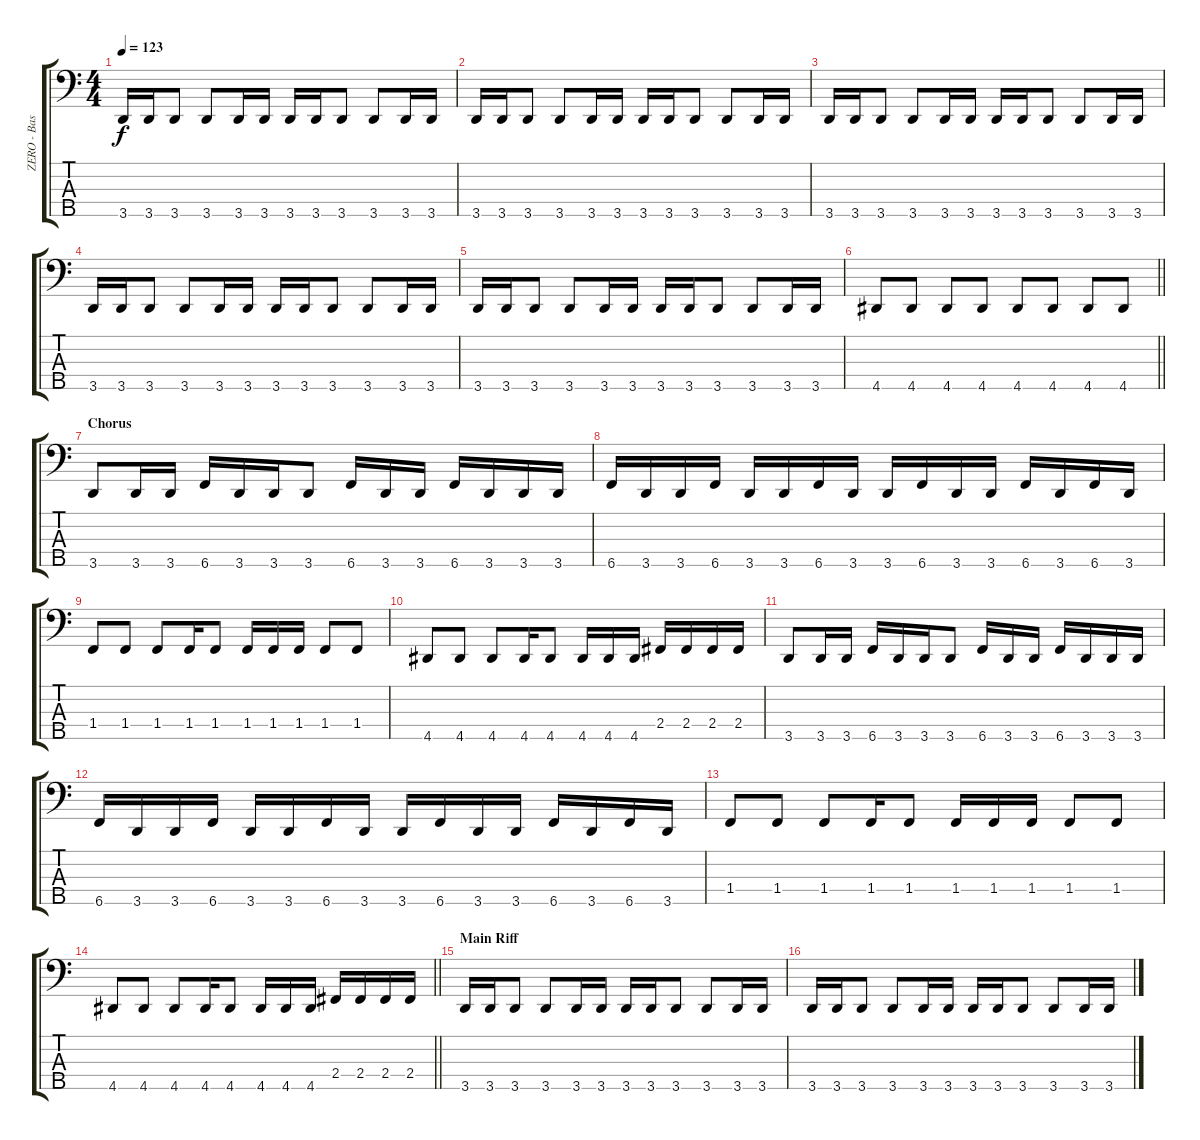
\track ("ZERO - Bass" "ZERO - Bas") {instrument electricbassfinger}
\staff {score tabs}
\tuning (G2 D2 A1 E1 B0) {hide}
\ts (4 4)
\tempo 123
\clef f4
\ks c
3.5.16{dy f} 3.5.16 3.5.8 3.5.8 3.5.16 3.5.16 3.5.16 3.5.16 3.5.8 3.5.8 3.5.16 3.5.16 |
3.5.16 3.5.16 3.5.8 3.5.8 3.5.16 3.5.16 3.5.16 3.5.16 3.5.8 3.5.8 3.5.16 3.5.16 |
3.5.16 3.5.16 3.5.8 3.5.8 3.5.16 3.5.16 3.5.16 3.5.16 3.5.8 3.5.8 3.5.16 3.5.16 |
3.5.16 3.5.16 3.5.8 3.5.8 3.5.16 3.5.16 3.5.16 3.5.16 3.5.8 3.5.8 3.5.16 3.5.16 |
3.5.16 3.5.16 3.5.8 3.5.8 3.5.16 3.5.16 3.5.16 3.5.16 3.5.8 3.5.8 3.5.16 3.5.16 |
\barLineRight lightlight
4.5.8 4.5.8 4.5.8 4.5.8 4.5.8 4.5.8 4.5.8 4.5.8 |
\section ("" "Chorus")
3.5.8 3.5.16 3.5.16 6.5.16 3.5.16 3.5.16 3.5.8 6.5.16 3.5.16 3.5.16 6.5.16 3.5.16 3.5.16 3.5.16 |
6.5.16 3.5.16 3.5.16 6.5.16 3.5.16 3.5.16 6.5.16 3.5.16 3.5.16 6.5.16 3.5.16 3.5.16 6.5.16 3.5.16 6.5.16 3.5.16 |
1.4.8 1.4.8 1.4.8 1.4.16 1.4.8 1.4.16 1.4.16 1.4.16 1.4.8 1.4.8 |
4.5.8 4.5.8 4.5.8 4.5.16 4.5.8 4.5.16 4.5.16 4.5.16 2.4.16 2.4.16 2.4.16 2.4.16 |
3.5.8 3.5.16 3.5.16 6.5.16 3.5.16 3.5.16 3.5.8 6.5.16 3.5.16 3.5.16 6.5.16 3.5.16 3.5.16 3.5.16 |
6.5.16 3.5.16 3.5.16 6.5.16 3.5.16 3.5.16 6.5.16 3.5.16 3.5.16 6.5.16 3.5.16 3.5.16 6.5.16 3.5.16 6.5.16 3.5.16 |
1.4.8 1.4.8 1.4.8 1.4.16 1.4.8 1.4.16 1.4.16 1.4.16 1.4.8 1.4.8 |
\barLineRight lightlight
4.5.8 4.5.8 4.5.8 4.5.16 4.5.8 4.5.16 4.5.16 4.5.16 2.4.16 2.4.16 2.4.16 2.4.16 |
\section ("" "Main Riff")
3.5.16 3.5.16 3.5.8 3.5.8 3.5.16 3.5.16 3.5.16 3.5.16 3.5.8 3.5.8 3.5.16 3.5.16 |
3.5.16 3.5.16 3.5.8 3.5.8 3.5.16 3.5.16 3.5.16 3.5.16 3.5.8 3.5.8 3.5.16 3.5.16
